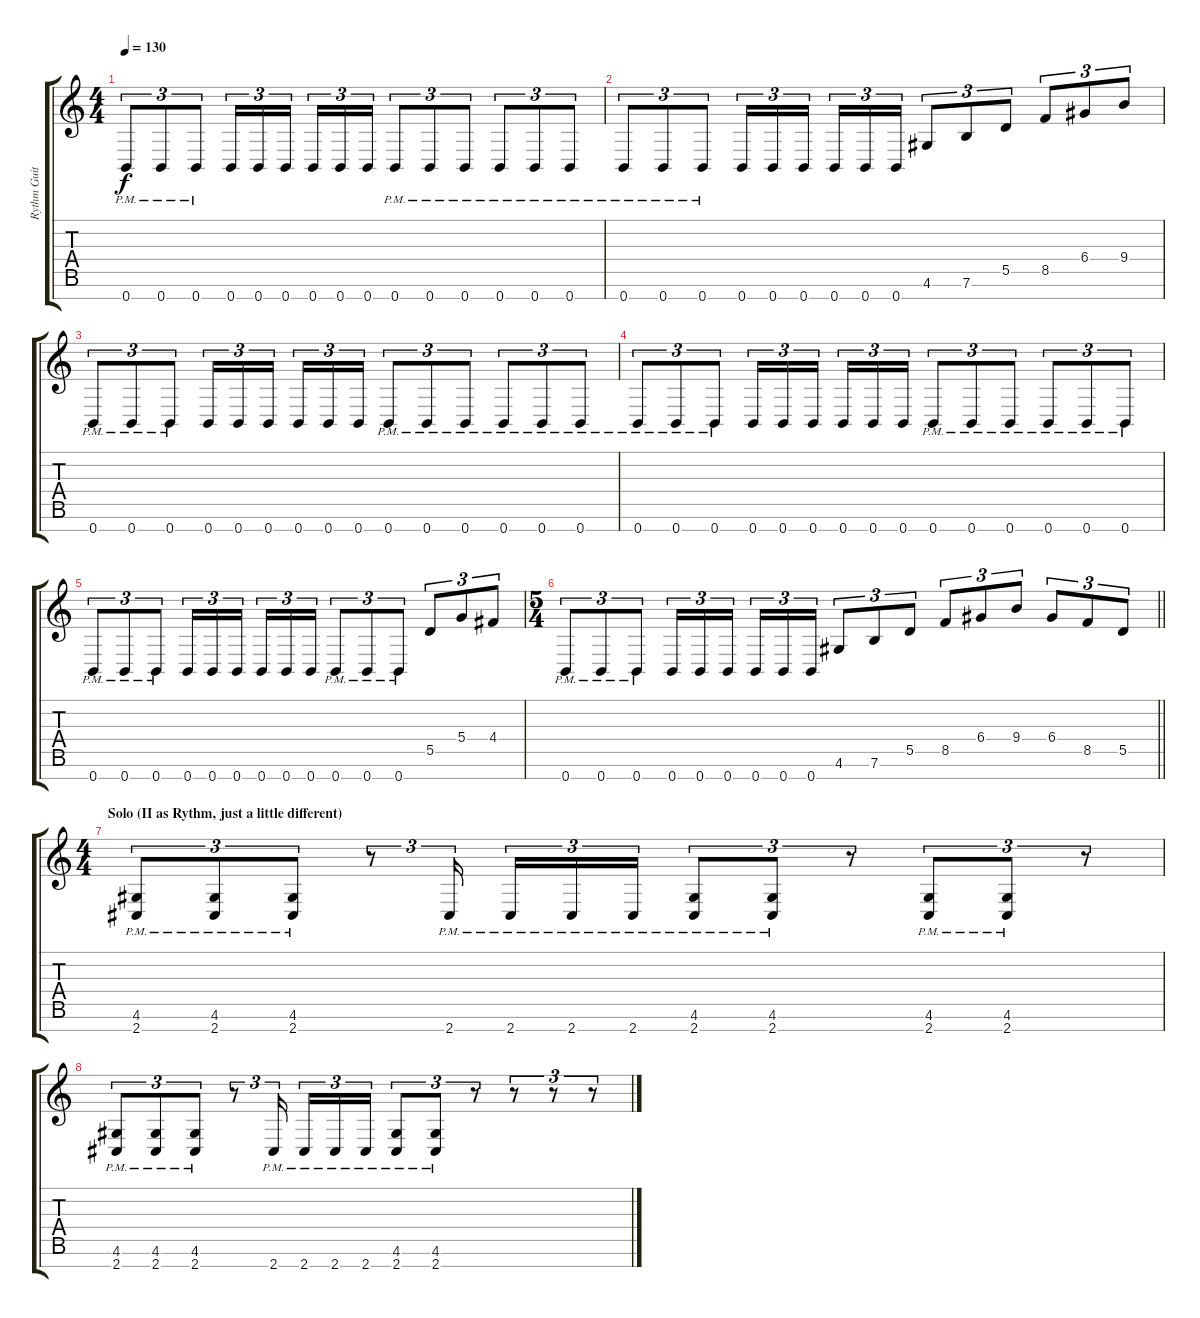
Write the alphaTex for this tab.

\track ("Rythm Guitar" "Rythm Guit") {instrument distortionguitar}
\staff {score tabs}
\tuning (E4 B3 G3 D3 A2 E2 B1) {hide}
\ts (4 4)
\tempo 130
\clef g2
\ks c
0.7{pm}.8{tu (3 2) dy f} 0.7{pm}.8{tu (3 2)} 0.7{pm}.8{tu (3 2)} 0.7.16{tu (3 2)} 0.7.16{tu (3 2)} 0.7.16{tu (3 2) beam splitsecondary} 0.7.16{tu (3 2)} 0.7.16{tu (3 2)} 0.7.16{tu (3 2)} 0.7{pm}.8{tu (3 2)} 0.7{pm}.8{tu (3 2)} 0.7{pm}.8{tu (3 2)} 0.7{pm}.8{tu (3 2)} 0.7{pm}.8{tu (3 2)} 0.7{pm}.8{tu (3 2)} |
0.7{pm}.8{tu (3 2)} 0.7{pm}.8{tu (3 2)} 0.7{pm}.8{tu (3 2)} 0.7.16{tu (3 2)} 0.7.16{tu (3 2)} 0.7.16{tu (3 2) beam splitsecondary} 0.7.16{tu (3 2)} 0.7.16{tu (3 2)} 0.7.16{tu (3 2)} 4.6.8{tu (3 2)} 7.6.8{tu (3 2)} 5.5.8{tu (3 2)} 8.5.8{tu (3 2)} 6.4.8{tu (3 2)} 9.4.8{tu (3 2)} |
0.7{pm}.8{tu (3 2)} 0.7{pm}.8{tu (3 2)} 0.7{pm}.8{tu (3 2)} 0.7.16{tu (3 2)} 0.7.16{tu (3 2)} 0.7.16{tu (3 2) beam splitsecondary} 0.7.16{tu (3 2)} 0.7.16{tu (3 2)} 0.7.16{tu (3 2)} 0.7{pm}.8{tu (3 2)} 0.7{pm}.8{tu (3 2)} 0.7{pm}.8{tu (3 2)} 0.7{pm}.8{tu (3 2)} 0.7{pm}.8{tu (3 2)} 0.7{pm}.8{tu (3 2)} |
0.7{pm}.8{tu (3 2)} 0.7{pm}.8{tu (3 2)} 0.7{pm}.8{tu (3 2)} 0.7.16{tu (3 2)} 0.7.16{tu (3 2)} 0.7.16{tu (3 2) beam splitsecondary} 0.7.16{tu (3 2)} 0.7.16{tu (3 2)} 0.7.16{tu (3 2)} 0.7{pm}.8{tu (3 2)} 0.7{pm}.8{tu (3 2)} 0.7{pm}.8{tu (3 2)} 0.7{pm}.8{tu (3 2)} 0.7{pm}.8{tu (3 2)} 0.7{pm}.8{tu (3 2)} |
0.7{pm}.8{tu (3 2)} 0.7{pm}.8{tu (3 2)} 0.7{pm}.8{tu (3 2)} 0.7.16{tu (3 2)} 0.7.16{tu (3 2)} 0.7.16{tu (3 2) beam splitsecondary} 0.7.16{tu (3 2)} 0.7.16{tu (3 2)} 0.7.16{tu (3 2)} 0.7{pm}.8{tu (3 2)} 0.7{pm}.8{tu (3 2)} 0.7{pm}.8{tu (3 2)} 5.5.8{tu (3 2)} 5.4.8{tu (3 2)} 4.4.8{tu (3 2)} |
\ts (5 4)
\barLineRight lightlight
0.7{pm}.8{tu (3 2)} 0.7{pm}.8{tu (3 2)} 0.7{pm}.8{tu (3 2)} 0.7.16{tu (3 2)} 0.7.16{tu (3 2)} 0.7.16{tu (3 2) beam splitsecondary} 0.7.16{tu (3 2)} 0.7.16{tu (3 2)} 0.7.16{tu (3 2)} 4.6.8{tu (3 2)} 7.6.8{tu (3 2)} 5.5.8{tu (3 2)} 8.5.8{tu (3 2)} 6.4.8{tu (3 2)} 9.4.8{tu (3 2)} 6.4.8{tu (3 2)} 8.5.8{tu (3 2)} 5.5.8{tu (3 2)} |
\ts (4 4)
\section ("" "Solo (II as Rythm, just a little different)")
(4.6{pm} 2.7{pm}).8{tu (3 2)} (4.6{pm} 2.7{pm}).8{tu (3 2)} (4.6{pm} 2.7{pm}).8{tu (3 2)} r.8{tu (3 2)} 2.7{pm}.16{tu (3 2) beam splitsecondary} 2.7{pm}.16{tu (3 2)} 2.7{pm}.16{tu (3 2)} 2.7{pm}.16{tu (3 2)} (4.6{pm} 2.7{pm}).8{tu (3 2)} (4.6{pm} 2.7{pm}).8{tu (3 2)} r.8{tu (3 2)} (4.6{pm} 2.7{pm}).8{tu (3 2)} (4.6{pm} 2.7{pm}).8{tu (3 2)} r.8{tu (3 2)} |
(4.6{pm} 2.7{pm}).8{tu (3 2)} (4.6{pm} 2.7{pm}).8{tu (3 2)} (4.6{pm} 2.7{pm}).8{tu (3 2)} r.8{tu (3 2)} 2.7{pm}.16{tu (3 2) beam splitsecondary} 2.7{pm}.16{tu (3 2)} 2.7{pm}.16{tu (3 2)} 2.7{pm}.16{tu (3 2)} (4.6{pm} 2.7{pm}).8{tu (3 2)} (4.6{pm} 2.7{pm}).8{tu (3 2)} r.8{tu (3 2)} r.8{tu (3 2)} r.8{tu (3 2)} r.8{tu (3 2)}
